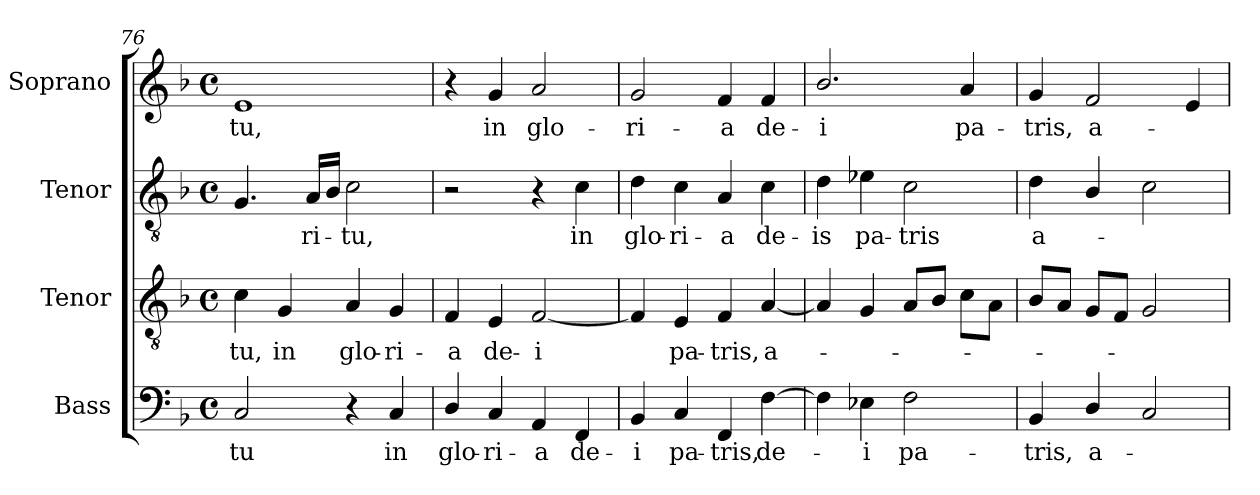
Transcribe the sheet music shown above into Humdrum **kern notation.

**kern	**text	**kern	**text	**kern	**text	**kern	**text
*part4	*part4	*part3	*part3	*part2	*part2	*part1	*part1
*staff4	*staff4	*staff3	*staff3	*staff2	*staff2	*staff1	*staff1
*I"Bass	*	*I"Tenor	*	*I"Tenor	*	*I"Soprano	*
*I'B.	*	*I'T.	*	*I'T.	*	*I'S.	*
*clefF4	*	*clefGv2	*	*clefGv2	*	*clefG2	*
*	*	*ITrd7c12	*	*ITrd7c12	*	*	*
*k[b-]	*	*k[b-]	*	*k[b-]	*	*k[b-]	*
*F:	*	*F:	*	*F:	*	*F:	*
*M4/4	*	*M4/4	*	*M4/4	*	*M4/4	*
*met(c)	*	*met(c)	*	*met(c)	*	*met(c)	*
=76	=76	=76	=76	=76	=76	=76	=76
!	!LO:LY:b:color=#000000	!	!	!	!	!	!
!	!	!	!LO:LY:b:color=#000000	!	!	!	!
!	!	!	!	!	!	!	!LO:LY:b:color=#000000
2Ci/	-tu	4Ci\	-tu,	4.GGi/	.	1ei	-tu,
!	!	!	!LO:LY:b:color=#000000	!	!	!	!
.	.	4GGi/	in	.	.	.	.
!	!	!	!	!	!LO:LY:b:color=#000000	!	!
.	.	.	.	16AAi/LL	-ri-	.	.
.	.	.	.	16BB-i/JJ	.	.	.
!	!	!	!LO:LY:b:color=#000000	!	!	!	!
!	!	!	!	!	!LO:LY:b:color=#000000	!	!
4r	.	4AAi/	glo-	2Ci\	-tu,	.	.
!	!LO:LY:b:color=#000000	!	!	!	!	!	!
!	!	!	!LO:LY:b:color=#000000	!	!	!	!
4Ci/	in	4GGi/	-ri-	.	.	.	.
!!LO:LB:g=z
=77	=77	=77	=77	=77	=77	=77	=77
!	!LO:LY:b:color=#000000	!	!	!	!	!	!
!	!	!	!LO:LY:b:color=#000000	!	!	!	!
4Di/	glo-	4FFi/	-a	2r	.	4r	.
!	!LO:LY:b:color=#000000	!	!	!	!	!	!
!	!	!	!LO:LY:b:color=#000000	!	!	!	!
!	!	!	!	!	!	!	!LO:LY:b:color=#000000
4Ci/	-ri-	4EEi/	de-	.	.	4gi/	in
!	!LO:LY:b:color=#000000	!	!	!	!	!	!
!	!	!	!LO:LY:b:color=#000000	!	!	!	!
!	!	!	!	!	!	!	!LO:LY:b:color=#000000
4AAi/	-a	[2FFi/	-i	4r	.	2ai/	glo-
!	!LO:LY:b:color=#000000	!	!	!	!	!	!
!	!	!	!	!	!LO:LY:b:color=#000000	!	!
4FFi/	de-	.	.	4Ci\	in	.	.
=78	=78	=78	=78	=78	=78	=78	=78
!	!LO:LY:b:color=#000000	!	!	!	!	!	!
!	!	!	!	!	!LO:LY:b:color=#000000	!	!
!	!	!	!	!	!	!	!LO:LY:b:color=#000000
4BB-i/	-i	4FFi/]	.	4Di\	glo-	2gi/	-ri-
!	!LO:LY:b:color=#000000	!	!	!	!	!	!
!	!	!	!LO:LY:b:color=#000000	!	!	!	!
!	!	!	!	!	!LO:LY:b:color=#000000	!	!
4Ci/	pa-	4EEi/	pa-	4Ci\	-ri-	.	.
!	!LO:LY:b:color=#000000	!	!	!	!	!	!
!	!	!	!LO:LY:b:color=#000000	!	!	!	!
!	!	!	!	!	!LO:LY:b:color=#000000	!	!
!	!	!	!	!	!	!	!LO:LY:b:color=#000000
4FFi/	-tris,	4FFi/	-tris,	4AAi/	-a	4fi/	-a
!	!LO:LY:b:color=#000000	!	!	!	!	!	!
!	!	!	!LO:LY:b:color=#000000	!	!	!	!
!	!	!	!	!	!LO:LY:b:color=#000000	!	!
!	!	!	!	!	!	!	!LO:LY:b:color=#000000
[4Fi\	de-	[4AAi/	a-	4Ci\	de-	4fi/	de-
=79	=79	=79	=79	=79	=79	=79	=79
!	!	!	!	!	!LO:LY:b:color=#000000	!	!
!	!	!	!	!	!	!	!LO:LY:b:color=#000000
4Fi\]	.	4AAi/]	.	4Di\	-is	2.b-i/	-i
!	!LO:LY:b:color=#000000	!	!	!	!	!	!
!	!	!	!	!	!LO:LY:b:color=#000000	!	!
4E-Xi\	-i	4GGi/	.	4E-Xi\	pa-	.	.
!	!LO:LY:b:color=#000000	!	!	!	!	!	!
!	!	!	!	!	!LO:LY:b:color=#000000	!	!
2Fi\	pa-	8AAi/L	.	2Ci\	-tris	.	.
.	.	8BB-i/J	.	.	.	.	.
!	!	!	!	!	!	!	!LO:LY:b:color=#000000
.	.	8Ci\L	.	.	.	4ai/	pa-
.	.	8AAi\J	.	.	.	.	.
=80	=80	=80	=80	=80	=80	=80	=80
!	!LO:LY:b:color=#000000	!	!	!	!	!	!
!	!	!	!	!	!LO:LY:b:color=#000000	!	!
!	!	!	!	!	!	!	!LO:LY:b:color=#000000
4BB-i/	-tris,	8BB-i/L	.	4Di\	a-	4gi/	-tris,
.	.	8AAi/J	.	.	.	.	.
!	!LO:LY:b:color=#000000	!	!	!	!	!	!
!	!	!	!	!	!	!	!LO:LY:b:color=#000000
4Di/	a-	8GGi/L	.	4BB-i/	.	2fi/	a-
.	.	8FFi/J	.	.	.	.	.
2Ci/	.	2GGi/	.	2Ci\	.	.	.
.	.	.	.	.	.	4ei/	.
=	=	=	=	=	=	=	=
*-	*-	*-	*-	*-	*-	*-	*-
